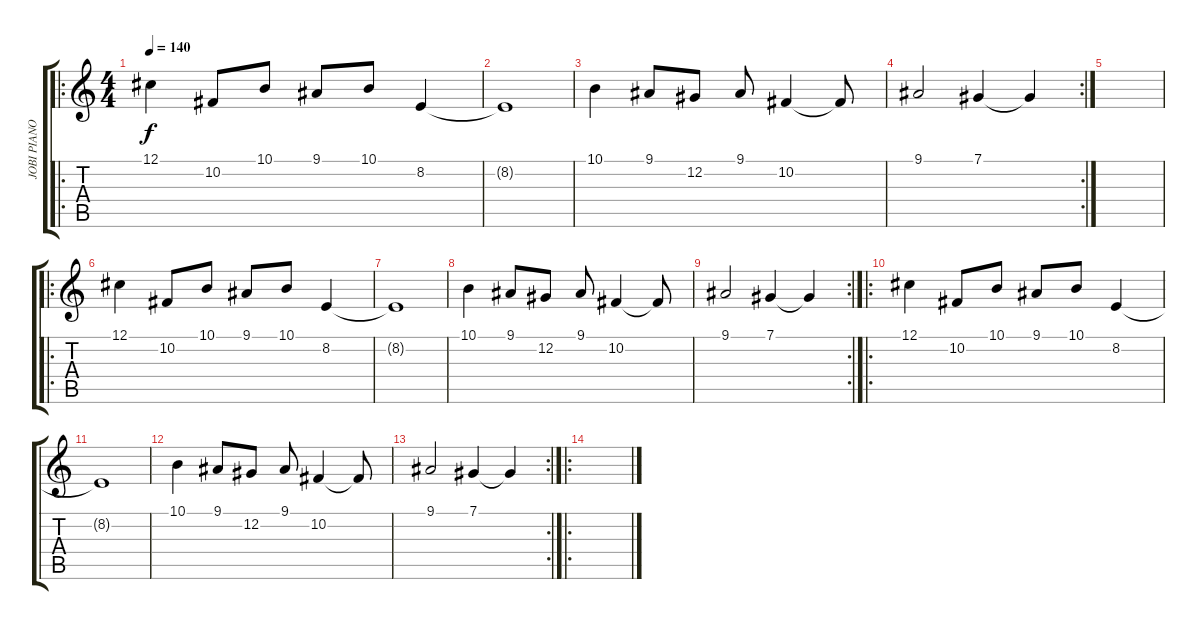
\track ("JOBI PIANO" "JOBI PIANO") {instrument electricgrandpiano}
\staff {score tabs}
\tuning (Db4 Ab3 E3 B2 Gb2 B1) {hide}
\ro
\ts (4 4)
\tempo 140
\clef g2
\ks c
12.1.4{dy f instrument electricgrandpiano} 10.2.8 10.1.8 9.1.8 10.1.8 8.2.4 |
8.2{t}.1 |
10.1.4 9.1.8 12.2.8 9.1.8 10.2.4 10.2{t}.8 |
\rc 2
9.1.2 7.1.4 7.1{t}.4 |
|
\ro
12.1.4 10.2.8 10.1.8 9.1.8 10.1.8 8.2.4 |
8.2{t}.1 |
10.1.4 9.1.8 12.2.8 9.1.8 10.2.4 10.2{t}.8 |
\rc 2
9.1.2 7.1.4 7.1{t}.4 |
\ro
12.1.4 10.2.8 10.1.8 9.1.8 10.1.8 8.2.4 |
8.2{t}.1 |
10.1.4 9.1.8 12.2.8 9.1.8 10.2.4 10.2{t}.8 |
\rc 2
9.1.2 7.1.4 7.1{t}.4 |
\ro
